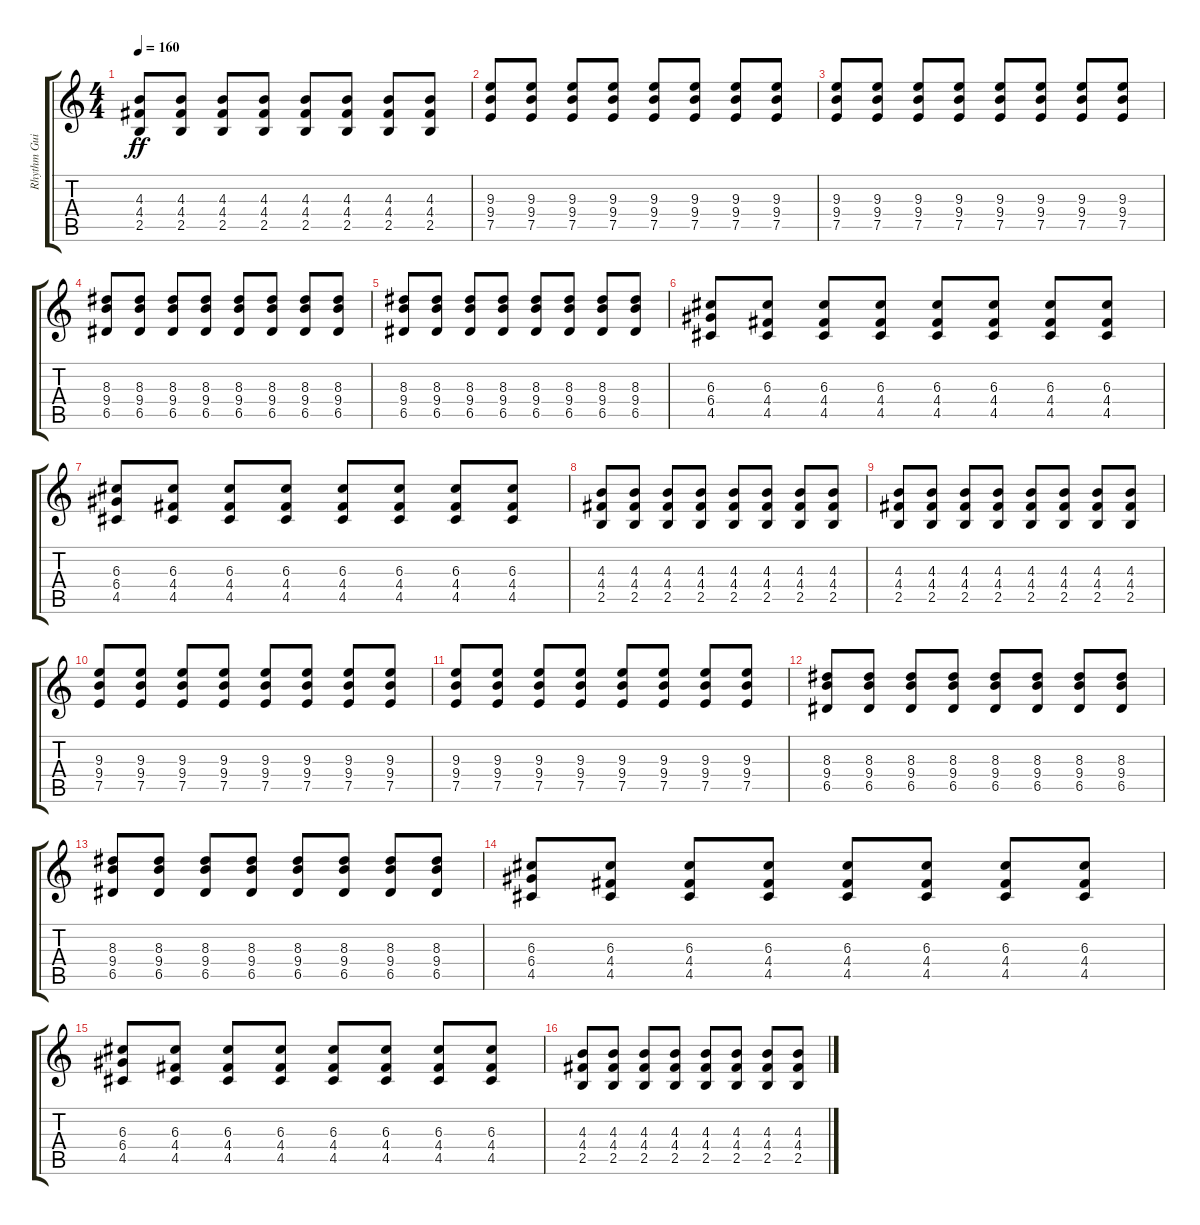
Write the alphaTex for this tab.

\track ("Rhythm Guitar" "Rhythm Gui") {instrument overdrivenguitar bank 255}
\staff {score tabs}
\tuning (E4 B3 G3 D3 A2 E2) {hide}
\ts (4 4)
\tempo 160
\clef g2
\ks c
(4.3 4.4 2.5).8{dy ff} (4.3 4.4 2.5).8 (4.3 4.4 2.5).8 (4.3 4.4 2.5).8 (4.3 4.4 2.5).8 (4.3 4.4 2.5).8 (4.3 4.4 2.5).8 (4.3 4.4 2.5).8 |
(9.3 9.4 7.5).8 (9.3 9.4 7.5).8 (9.3 9.4 7.5).8 (9.3 9.4 7.5).8 (9.3 9.4 7.5).8 (9.3 9.4 7.5).8 (9.3 9.4 7.5).8 (9.3 9.4 7.5).8 |
(9.3 9.4 7.5).8 (9.3 9.4 7.5).8 (9.3 9.4 7.5).8 (9.3 9.4 7.5).8 (9.3 9.4 7.5).8 (9.3 9.4 7.5).8 (9.3 9.4 7.5).8 (9.3 9.4 7.5).8 |
(8.3 9.4 6.5).8 (8.3 9.4 6.5).8 (8.3 9.4 6.5).8 (8.3 9.4 6.5).8 (8.3 9.4 6.5).8 (8.3 9.4 6.5).8 (8.3 9.4 6.5).8 (8.3 9.4 6.5).8 |
(8.3 9.4 6.5).8 (8.3 9.4 6.5).8 (8.3 9.4 6.5).8 (8.3 9.4 6.5).8 (8.3 9.4 6.5).8 (8.3 9.4 6.5).8 (8.3 9.4 6.5).8 (8.3 9.4 6.5).8 |
(6.3 6.4 4.5).8 (6.3 4.4 4.5).8 (6.3 4.4 4.5).8 (6.3 4.4 4.5).8 (6.3 4.4 4.5).8 (6.3 4.4 4.5).8 (6.3 4.4 4.5).8 (6.3 4.4 4.5).8 |
(6.3 6.4 4.5).8 (6.3 4.4 4.5).8 (6.3 4.4 4.5).8 (6.3 4.4 4.5).8 (6.3 4.4 4.5).8 (6.3 4.4 4.5).8 (6.3 4.4 4.5).8 (6.3 4.4 4.5).8 |
(4.3 4.4 2.5).8 (4.3 4.4 2.5).8 (4.3 4.4 2.5).8 (4.3 4.4 2.5).8 (4.3 4.4 2.5).8 (4.3 4.4 2.5).8 (4.3 4.4 2.5).8 (4.3 4.4 2.5).8 |
(4.3 4.4 2.5).8 (4.3 4.4 2.5).8 (4.3 4.4 2.5).8 (4.3 4.4 2.5).8 (4.3 4.4 2.5).8 (4.3 4.4 2.5).8 (4.3 4.4 2.5).8 (4.3 4.4 2.5).8 |
(9.3 9.4 7.5).8 (9.3 9.4 7.5).8 (9.3 9.4 7.5).8 (9.3 9.4 7.5).8 (9.3 9.4 7.5).8 (9.3 9.4 7.5).8 (9.3 9.4 7.5).8 (9.3 9.4 7.5).8 |
(9.3 9.4 7.5).8 (9.3 9.4 7.5).8 (9.3 9.4 7.5).8 (9.3 9.4 7.5).8 (9.3 9.4 7.5).8 (9.3 9.4 7.5).8 (9.3 9.4 7.5).8 (9.3 9.4 7.5).8 |
(8.3 9.4 6.5).8 (8.3 9.4 6.5).8 (8.3 9.4 6.5).8 (8.3 9.4 6.5).8 (8.3 9.4 6.5).8 (8.3 9.4 6.5).8 (8.3 9.4 6.5).8 (8.3 9.4 6.5).8 |
(8.3 9.4 6.5).8 (8.3 9.4 6.5).8 (8.3 9.4 6.5).8 (8.3 9.4 6.5).8 (8.3 9.4 6.5).8 (8.3 9.4 6.5).8 (8.3 9.4 6.5).8 (8.3 9.4 6.5).8 |
(6.3 6.4 4.5).8 (6.3 4.4 4.5).8 (6.3 4.4 4.5).8 (6.3 4.4 4.5).8 (6.3 4.4 4.5).8 (6.3 4.4 4.5).8 (6.3 4.4 4.5).8 (6.3 4.4 4.5).8 |
(6.3 6.4 4.5).8 (6.3 4.4 4.5).8 (6.3 4.4 4.5).8 (6.3 4.4 4.5).8 (6.3 4.4 4.5).8 (6.3 4.4 4.5).8 (6.3 4.4 4.5).8 (6.3 4.4 4.5).8 |
(4.3 4.4 2.5).8 (4.3 4.4 2.5).8 (4.3 4.4 2.5).8 (4.3 4.4 2.5).8 (4.3 4.4 2.5).8 (4.3 4.4 2.5).8 (4.3 4.4 2.5).8 (4.3 4.4 2.5).8
